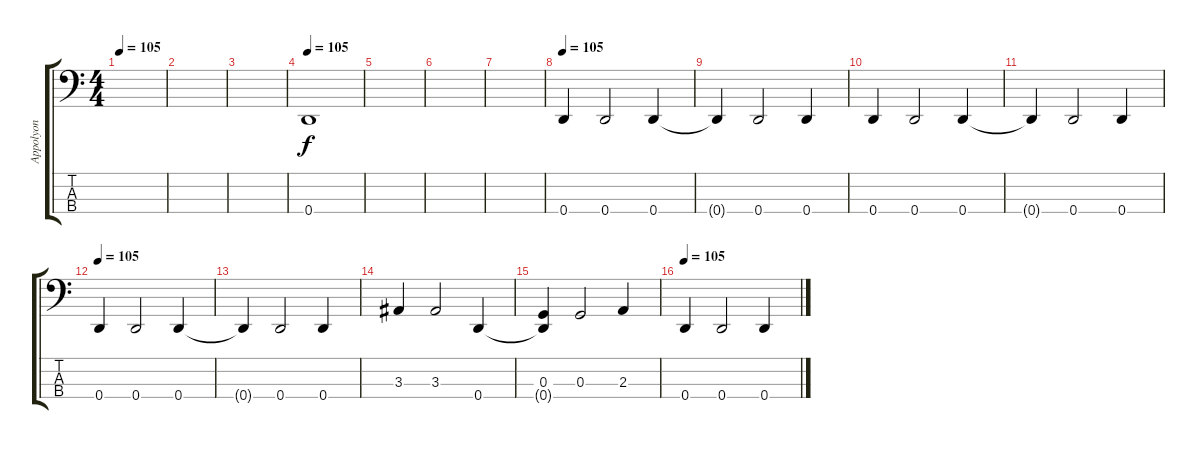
\track ("Appolyon" "Appolyon") {instrument electricbassfinger}
\staff {score tabs}
\tuning (F2 C2 G1 D1) {hide}
\ts (4 4)
\tempo 105
\clef f4
\ks c
|
|
|
\tempo 105
0.4.1 |
|
|
|
\tempo 105
0.4.4 0.4.2 0.4.4 |
0.4{t}.4 0.4.2 0.4.4 |
0.4.4 0.4.2 0.4.4 |
0.4{t}.4 0.4.2 0.4.4 |
\tempo 105
0.4.4 0.4.2 0.4.4 |
0.4{t}.4 0.4.2 0.4.4 |
3.3.4 3.3.2 0.4.4 |
(0.3 0.4{t}).4 0.3.2 2.3.4 |
\tempo 105
0.4.4 0.4.2 0.4.4
